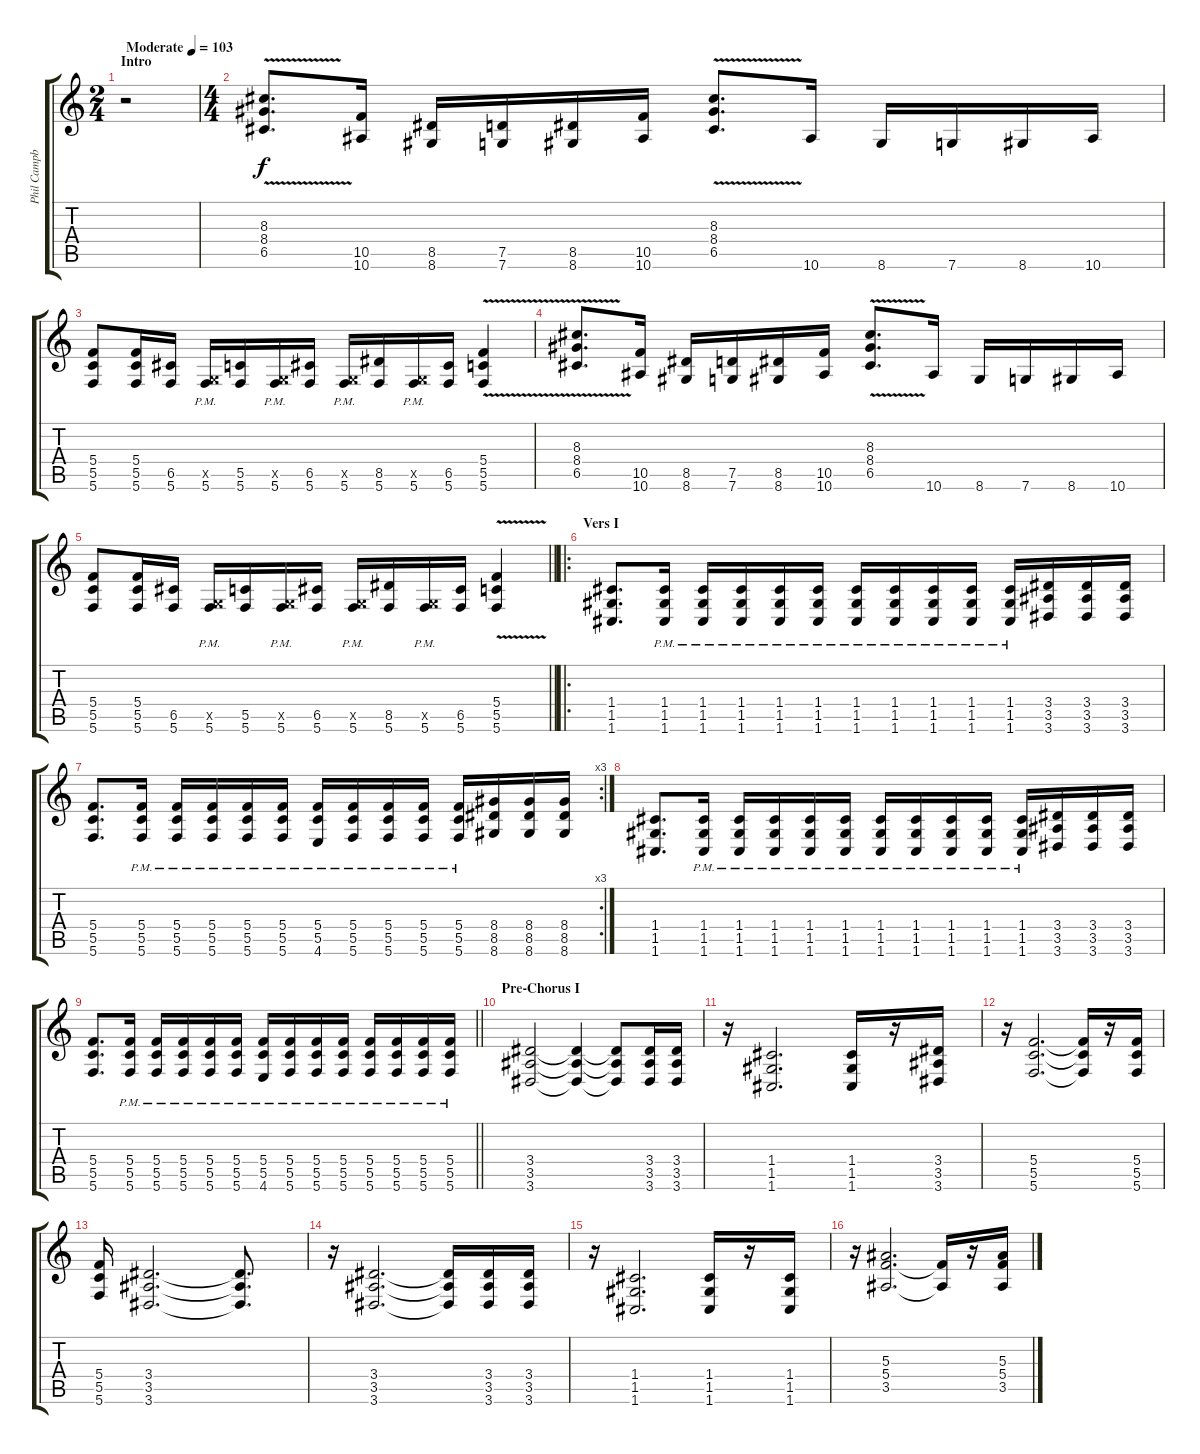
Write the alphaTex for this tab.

\track ("Phil Campbell" "Phil Campb") {instrument distortionguitar}
\staff {score tabs}
\tuning (D4 A3 F3 C3 G2 C2) {hide}
\ts (2 4)
\section ("" "Intro")
\tempo (103 "Moderate")
\clef g2
\ks c
r.2{dy f instrument distortionguitar} |
\ts (4 4)
(8.3{v} 8.4 6.5).8{d} (10.5 10.6).16 (8.5 8.6).16 (7.5 7.6).16 (8.5 8.6).16 (10.5 10.6).16 (8.3{v} 8.4 6.5).8{d} 10.6.16 8.6.16 7.6.16 8.6.16 10.6.16 |
(5.4 5.5 5.6).8 (5.4 5.5 5.6).16 (6.5 5.6).16 (0.5{x} 5.6{pm}).16 (5.5 5.6).16 (0.5{x} 5.6{pm}).16 (6.5 5.6).16 (0.5{x} 5.6{pm}).16 (8.5 5.6).16 (0.5{x} 5.6{pm}).16 (6.5 5.6).16 (5.4 5.5 5.6{v}).4 |
(8.3{v} 8.4 6.5).8{d} (10.5 10.6).16 (8.5 8.6).16 (7.5 7.6).16 (8.5 8.6).16 (10.5 10.6).16 (8.3{v} 8.4 6.5).8{d} 10.6.16 8.6.16 7.6.16 8.6.16 10.6.16 |
\barLineRight lightlight
(5.4 5.5 5.6).8 (5.4 5.5 5.6).16 (6.5 5.6).16 (0.5{x} 5.6{pm}).16 (5.5 5.6).16 (0.5{x} 5.6{pm}).16 (6.5 5.6).16 (0.5{x} 5.6{pm}).16 (8.5 5.6).16 (0.5{x} 5.6{pm}).16 (6.5 5.6).16 (5.4 5.5 5.6{v}).4 |
\ro
\section ("" "Vers I")
(1.4 1.5 1.6).8{d} (1.4{pm} 1.5{pm} 1.6{pm}).16 (1.4{pm} 1.5{pm} 1.6{pm}).16 (1.4{pm} 1.5{pm} 1.6{pm}).16 (1.4{pm} 1.5{pm} 1.6{pm}).16 (1.4{pm} 1.5{pm} 1.6{pm}).16 (1.4{pm} 1.5{pm} 1.6{pm}).16 (1.4{pm} 1.5{pm} 1.6{pm}).16 (1.4{pm} 1.5{pm} 1.6{pm}).16 (1.4{pm} 1.5{pm} 1.6{pm}).16 (1.4{pm} 1.5{pm} 1.6{pm}).16 (3.4 3.5 3.6).16 (3.4 3.5 3.6).16 (3.4 3.5 3.6).16 |
\rc 3
(5.4 5.5 5.6).8{d} (5.4{pm} 5.5{pm} 5.6{pm}).16 (5.4{pm} 5.5{pm} 5.6{pm}).16 (5.4{pm} 5.5{pm} 5.6{pm}).16 (5.4{pm} 5.5{pm} 5.6{pm}).16 (5.4{pm} 5.5{pm} 5.6{pm}).16 (5.4{pm} 5.5{pm} 4.6{pm}).16 (5.4{pm} 5.5{pm} 5.6{pm}).16 (5.4{pm} 5.5{pm} 5.6{pm}).16 (5.4{pm} 5.5{pm} 5.6{pm}).16 (5.4{pm} 5.5{pm} 5.6{pm}).16 (8.4 8.5 8.6).16 (8.4 8.5 8.6).16 (8.4 8.5 8.6).16 |
(1.4 1.5 1.6).8{d} (1.4{pm} 1.5{pm} 1.6{pm}).16 (1.4{pm} 1.5{pm} 1.6{pm}).16 (1.4{pm} 1.5{pm} 1.6{pm}).16 (1.4{pm} 1.5{pm} 1.6{pm}).16 (1.4{pm} 1.5{pm} 1.6{pm}).16 (1.4{pm} 1.5{pm} 1.6{pm}).16 (1.4{pm} 1.5{pm} 1.6{pm}).16 (1.4{pm} 1.5{pm} 1.6{pm}).16 (1.4{pm} 1.5{pm} 1.6{pm}).16 (1.4{pm} 1.5{pm} 1.6{pm}).16 (3.4 3.5 3.6).16 (3.4 3.5 3.6).16 (3.4 3.5 3.6).16 |
\barLineRight lightlight
(5.4 5.5 5.6).8{d} (5.4{pm} 5.5{pm} 5.6{pm}).16 (5.4{pm} 5.5{pm} 5.6{pm}).16 (5.4{pm} 5.5{pm} 5.6{pm}).16 (5.4{pm} 5.5{pm} 5.6{pm}).16 (5.4{pm} 5.5{pm} 5.6{pm}).16 (5.4{pm} 5.5{pm} 4.6{pm}).16 (5.4{pm} 5.5{pm} 5.6{pm}).16 (5.4{pm} 5.5{pm} 5.6{pm}).16 (5.4{pm} 5.5{pm} 5.6{pm}).16 (5.4{pm} 5.5{pm} 5.6{pm}).16 (5.4{pm} 5.5{pm} 5.6{pm}).16 (5.4{pm} 5.5{pm} 5.6{pm}).16 (5.4{pm} 5.5{pm} 5.6{pm}).16 |
\section ("" "Pre-Chorus I")
(3.4 3.5 3.6).2 (3.4{t} 3.5{t} 3.6{t}).4 (3.4{t} 3.5{t} 3.6{t}).8 (3.4 3.5 3.6).16 (3.4 3.5 3.6).16 |
r.16 (1.4 1.5 1.6).2{d} (1.4 1.5 1.6).16 r.16 (3.4 3.5 3.6).16 |
r.16 (5.4 5.5 5.6).2{d} (5.4{t} 5.5{t} 5.6{t}).16 r.16 (5.4 5.5 5.6).16 |
(5.4 5.5 5.6).16 (3.4 3.5 3.6).2{d} (3.4{t} 3.5{t} 3.6{t}).8{d} |
r.16 (3.4 3.5 3.6).2{d} (3.4{t} 3.5{t} 3.6{t}).16 (3.4 3.5 3.6).16 (3.4 3.5 3.6).16 |
r.16 (1.4 1.5 1.6).2{d} (1.4 1.5 1.6).16 r.16 (1.4 1.5 1.6).16 |
r.16 (5.3 5.4 3.5).2{d} (5.4{t} 3.5{t}).16 r.16 (5.3 5.4 3.5).16
